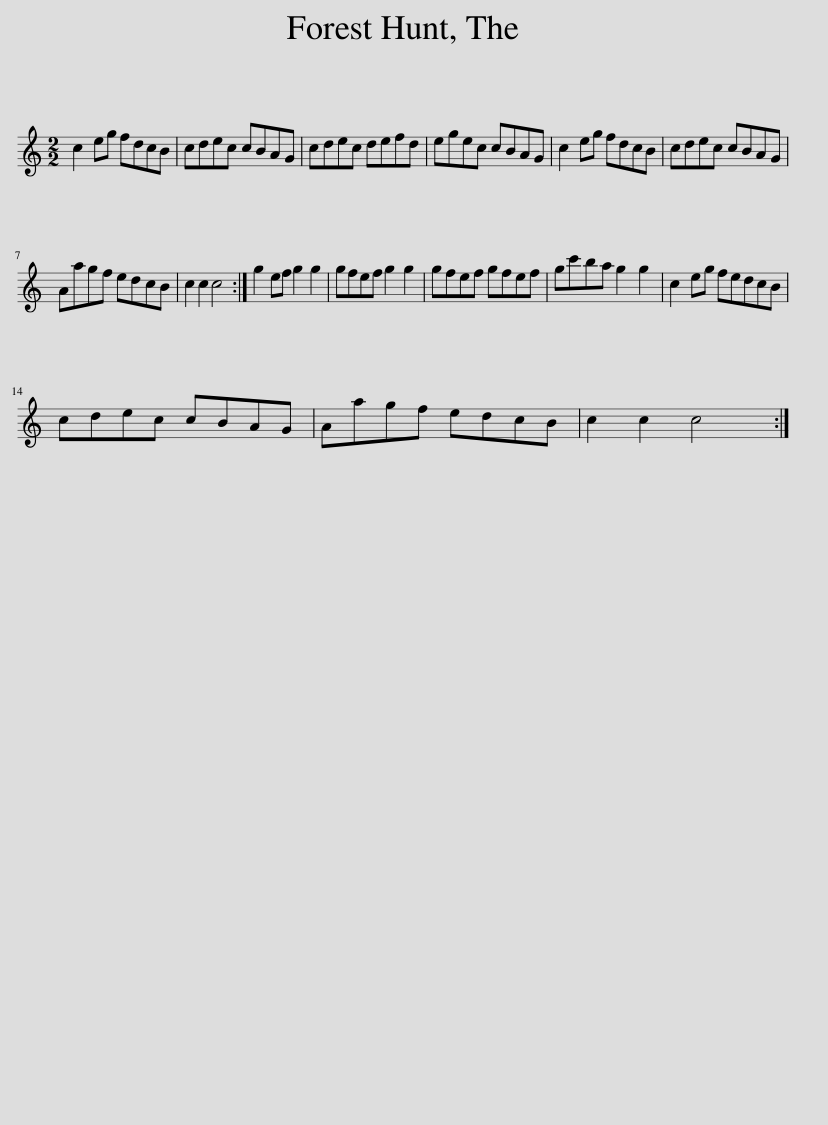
X:1
L:1/8
M:2/2
I:linebreak $
K:C
V:1 treble
V:1
 c2 eg fdcB | cdec cBAG | cdec defd | egec cBAG | c2 eg fdcB | %5
 cdec cBAG |$ Aagf edcB | c2 c2 c4 :| g2 ef g2 g2 | gfef g2 g2 | %10
 gfef gfef | gc'ba g2 g2 | c2 eg fedcB |$ cdec cBAG | Aagf edcB | %15
 c2 c2 c4 :| %16
